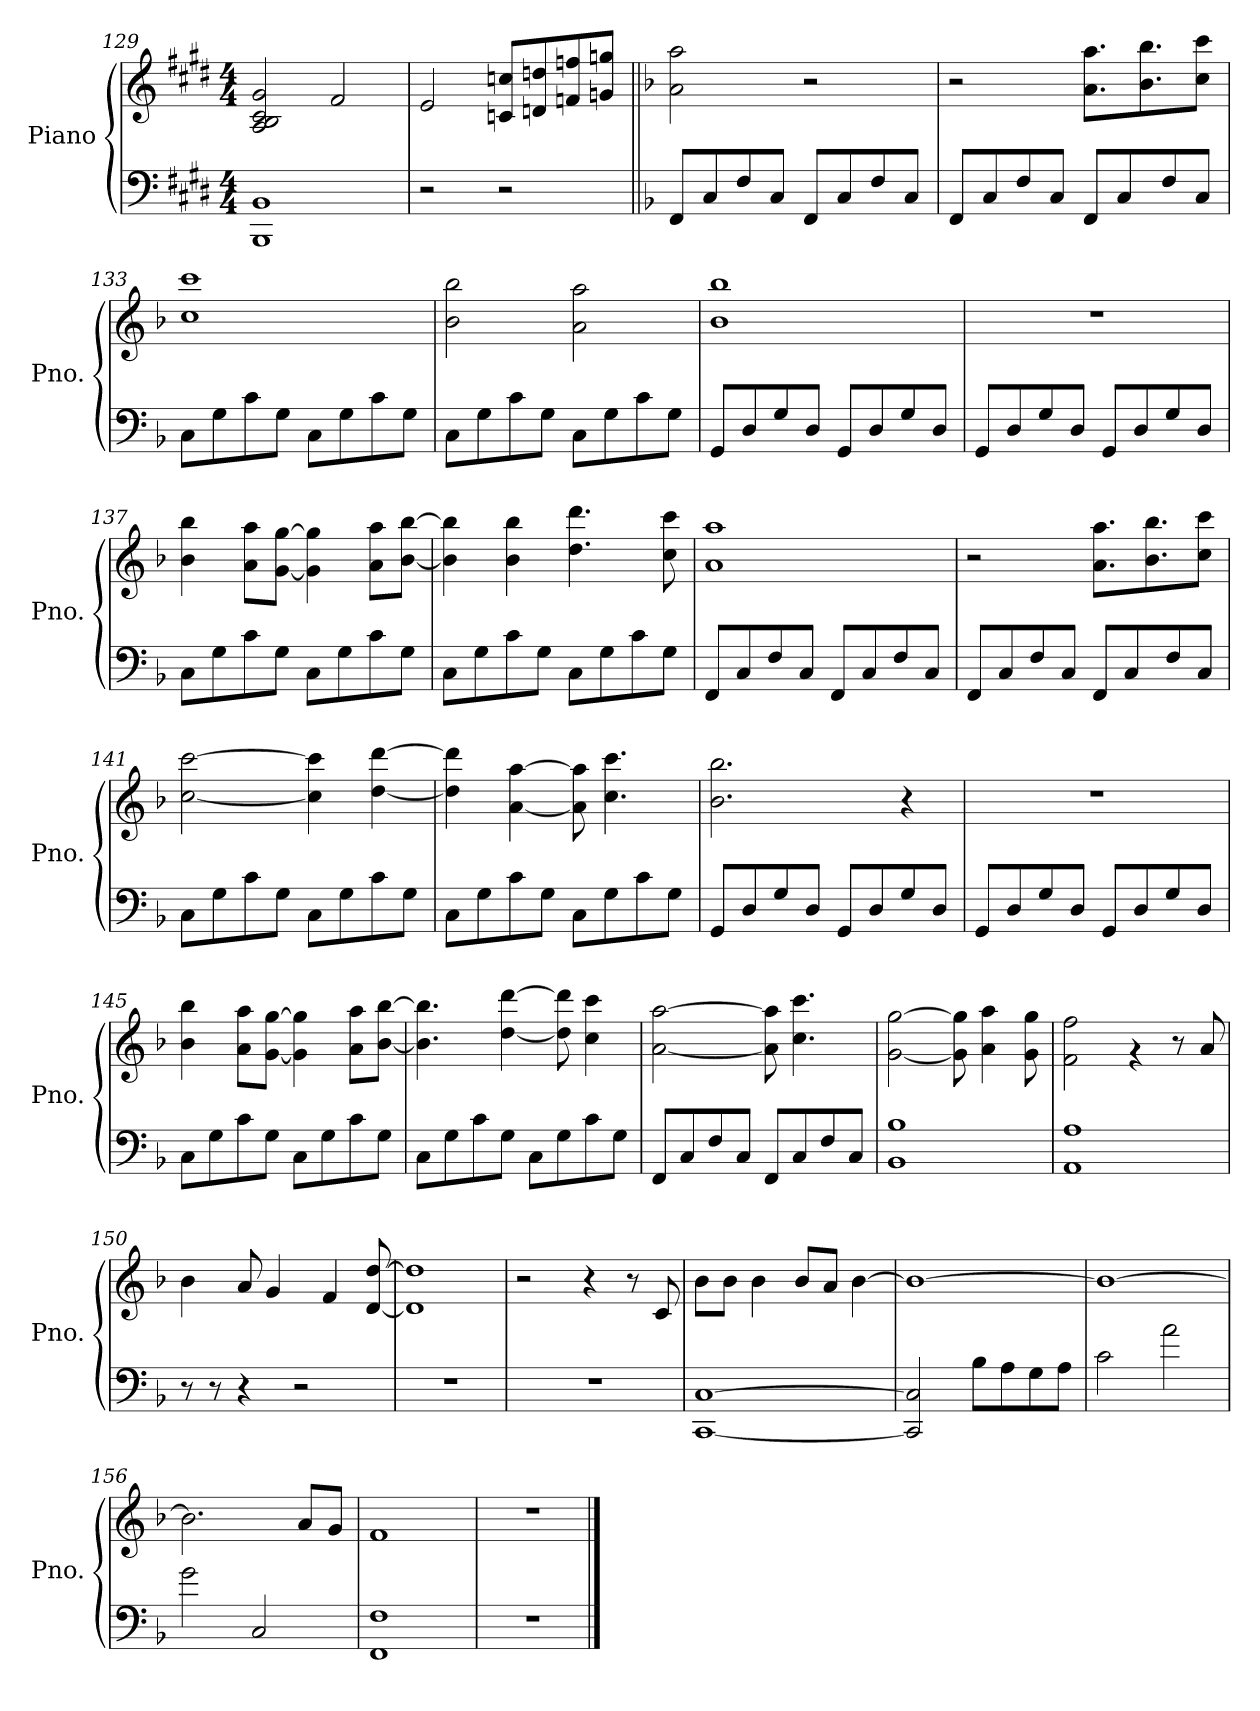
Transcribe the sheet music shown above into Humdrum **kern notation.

**kern	**kern
*part1	*part1
*staff2	*staff1
*I"Piano	*
*I'Pno.	*
*clefF4	*clefG2
*k[f#c#g#d#]	*k[f#c#g#d#]
*M4/4	*M4/4
=129	=129
1BBB 1BB	2A/ 2B/ 2c#/ 2g#/
.	2f#/
=130	=130
2r	2e/
2r	8cn/ 8ccn/L
.	8dn/ 8ddn/
.	8fn/ 8ffn/
.	8gn/ 8ggn/J
!!LO:LB:g=z
=131||	=131||
*k[b-]	*k[b-]
8FF/L	2a\ 2aa\
8C/	.
8F/	.
8C/J	.
8FF/L	2r
8C/	.
8F/	.
8C/J	.
=132	=132
8FF/L	2r
8C/	.
8F/	.
8C/J	.
8FF/L	8.a\ 8.aa\L
8C/	.
.	8.b-\ 8.bb-\
8F/	.
8C/J	8cc\ 8ccc\J
=133	=133
8C\L	1cc 1ccc
8G\	.
8c\	.
8G\J	.
8C\L	.
8G\	.
8c\	.
8G\J	.
=134	=134
8C\L	2b-\ 2bb-\
8G\	.
8c\	.
8G\J	.
8C\L	2a\ 2aa\
8G\	.
8c\	.
8G\J	.
=135	=135
8GG/L	1b- 1bb-
8D/	.
8G/	.
8D/J	.
8GG/L	.
8D/	.
8G/	.
8D/J	.
!!LO:LB:g=z
=136	=136
8GG/L	1r
8D/	.
8G/	.
8D/J	.
8GG/L	.
8D/	.
8G/	.
8D/J	.
=137	=137
8C\L	4b-\ 4bb-\
8G\	.
8c\	8a\ 8aa\L
8G\J	[8g\ [8gg\J
8C\L	4g\] 4gg\]
8G\	.
8c\	8a\ 8aa\L
8G\J	[8b-\ [8bb-\J
=138	=138
8C\L	4b-\] 4bb-\]
8G\	.
8c\	4b-\ 4bb-\
8G\J	.
8C\L	4.dd\ 4.ddd\
8G\	.
8c\	.
8G\J	8cc\ 8ccc\
=139	=139
8FF/L	1a 1aa
8C/	.
8F/	.
8C/J	.
8FF/L	.
8C/	.
8F/	.
8C/J	.
=140	=140
8FF/L	2r
8C/	.
8F/	.
8C/J	.
8FF/L	8.a\ 8.aa\L
8C/	.
.	8.b-\ 8.bb-\
8F/	.
8C/J	8cc\ 8ccc\J
!!LO:LB:g=z
=141	=141
8C\L	[2cc\ [2ccc\
8G\	.
8c\	.
8G\J	.
8C\L	4cc\] 4ccc\]
8G\	.
8c\	[4dd\ [4ddd\
8G\J	.
=142	=142
8C\L	4dd\] 4ddd\]
8G\	.
8c\	[4a\ [4aa\
8G\J	.
8C\L	8a\] 8aa\]
8G\	4.cc\ 4.ccc\
8c\	.
8G\J	.
=143	=143
8GG/L	2.b-\ 2.bb-\
8D/	.
8G/	.
8D/J	.
8GG/L	.
8D/	.
8G/	4r
8D/J	.
=144	=144
8GG/L	1r
8D/	.
8G/	.
8D/J	.
8GG/L	.
8D/	.
8G/	.
8D/J	.
=145	=145
8C\L	4b-\ 4bb-\
8G\	.
8c\	8a\ 8aa\L
8G\J	[8g\ [8gg\J
8C\L	4g\] 4gg\]
8G\	.
8c\	8a\ 8aa\L
8G\J	[8b-\ [8bb-\J
!!LO:PB:g=z
=146	=146
8C\L	4.b-\] 4.bb-\]
8G\	.
8c\	.
8G\J	[4dd\ [4ddd\
8C\L	.
8G\	8dd\] 8ddd\]
8c\	4cc\ 4ccc\
8G\J	.
=147	=147
8FF/L	[2a\ [2aa\
8C/	.
8F/	.
8C/J	.
8FF/L	8a\] 8aa\]
8C/	4.cc\ 4.ccc\
8F/	.
8C/J	.
=148	=148
1BB- 1B-	[2g\ [2gg\
.	8g\] 8gg\]
.	4a\ 4aa\
.	8g\ 8gg\
=149	=149
1AA 1A	2f\ 2ff\
.	4rg
.	8r
.	8a/
=150	=150
8r	4b-\
8r	.
4r	8a/
.	4g/
2r	.
.	4f/
.	[8d/ [8dd/
=151	=151
1r	1d] 1dd]
=152	=152
1r	2r
.	4r
.	8r
.	8c/
!!LO:LB:g=z
=153	=153
[1CC [1C	8b-\L
.	8b-\J
.	4b-\
.	8b-/L
.	8a/J
.	[4b-\
=154	=154
2CC/] 2C/]	1b-_
8B-\L	.
8A\	.
8G\	.
8A\J	.
=155	=155
2c\	1b-_
2a\	.
=156	=156
2g\	2.b-\]
2C/	.
.	8a/L
.	8g/J
=157	=157
1FF 1F	1f
=158	=158
1r	1r
==	==
*-	*-
